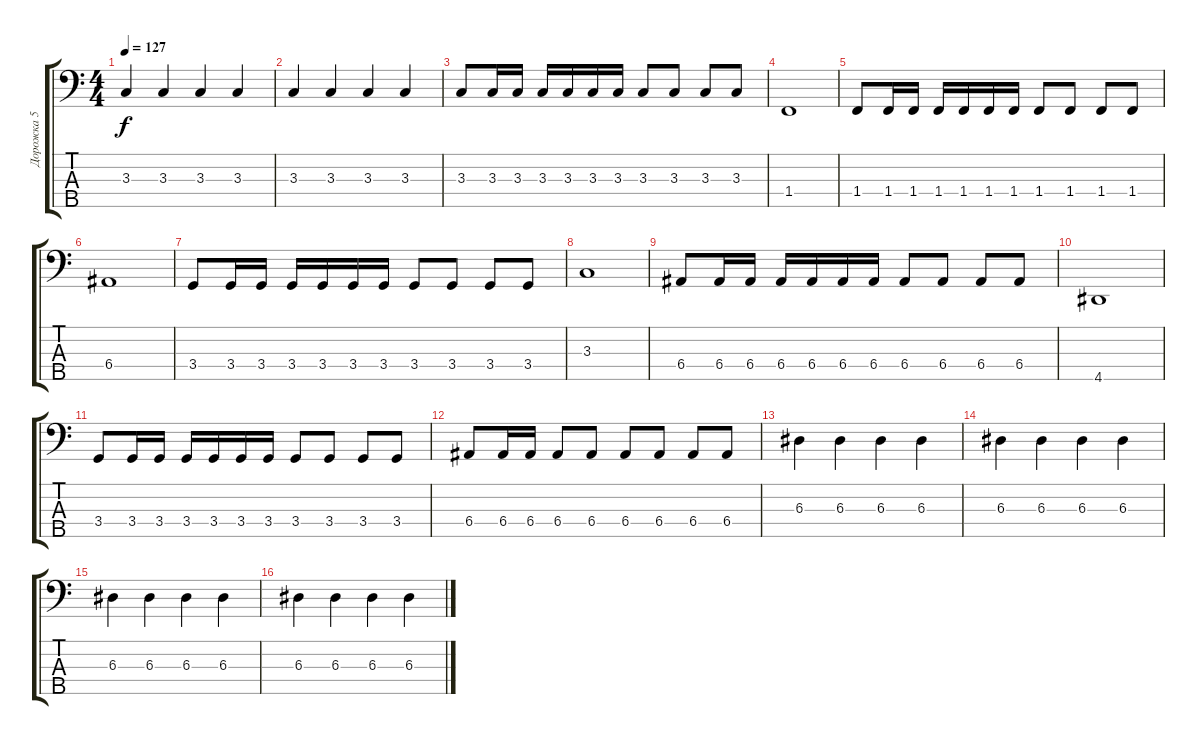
\track ("Дорожка 5" "Дорожка 5") {instrument electricbassfinger}
\staff {score tabs}
\tuning (G2 D2 A1 E1 B0) {hide}
\ts (4 4)
\tempo 127
\clef f4
\ks c
3.3.4{dy f} 3.3.4 3.3.4 3.3.4 |
3.3.4 3.3.4 3.3.4 3.3.4 |
3.3.8 3.3.16 3.3.16 3.3.16 3.3.16 3.3.16 3.3.16 3.3.8 3.3.8 3.3.8 3.3.8 |
1.4.1 |
1.4.8 1.4.16 1.4.16 1.4.16 1.4.16 1.4.16 1.4.16 1.4.8 1.4.8 1.4.8 1.4.8 |
6.4.1 |
3.4.8 3.4.16 3.4.16 3.4.16 3.4.16 3.4.16 3.4.16 3.4.8 3.4.8 3.4.8 3.4.8 |
3.3.1 |
6.4.8 6.4.16 6.4.16 6.4.16 6.4.16 6.4.16 6.4.16 6.4.8 6.4.8 6.4.8 6.4.8 |
4.5.1 |
3.4.8 3.4.16 3.4.16 3.4.16 3.4.16 3.4.16 3.4.16 3.4.8 3.4.8 3.4.8 3.4.8 |
6.4.8 6.4.16 6.4.16 6.4.8 6.4.8 6.4.8 6.4.8 6.4.8 6.4.8 |
6.3.4 6.3.4 6.3.4 6.3.4 |
6.3.4 6.3.4 6.3.4 6.3.4 |
6.3.4 6.3.4 6.3.4 6.3.4 |
6.3.4 6.3.4 6.3.4 6.3.4
